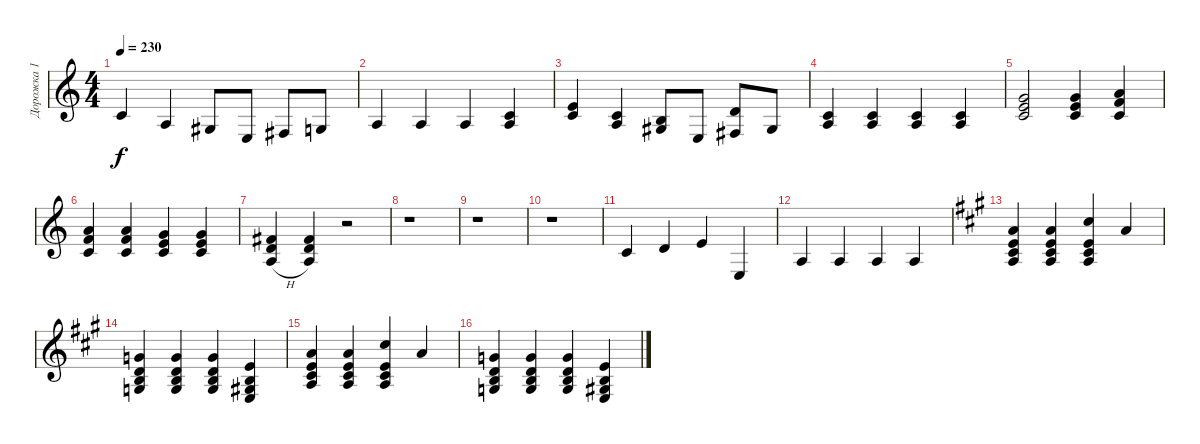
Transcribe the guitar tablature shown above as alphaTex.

\track ("Дорожка 1" "Дорожка 1") {instrument brightacousticpiano}
\staff {score}
\tuning (E4 B3 G3 D3 A2 E2) {hide}
\ts (4 4)
\tempo 230
\clef g2
\ks c
1.2{t}.4{dy f} 2.3.4 1.3.8 2.4.8 4.4.8 0.3.8 |
2.3.4 2.3.4 2.3.4 (1.2 2.3).4 |
(0.1 1.2).4 (1.2 2.3).4 (0.2 1.3).8 2.4.8 (3.2 4.4).8 1.3.8 |
(1.2 2.3).4 (1.2 2.3).4 (1.2 2.3).4 (1.2 2.3).4 |
(0.1 1.2 12.3).2 (3.1 5.2 5.3).4 (5.1 6.2 5.3).4 |
(1.1 1.2 14.3).4 (5.1 6.2 5.3).4 (3.1 1.2 9.3).4 (3.1 5.2 5.3).4 |
(2.1{h} 3.2{h} 2.3{h}).4 (2.1 3.2 2.3).4 r.2 |
r.1 |
r.1 |
r.1 |
1.2.4 3.2.4 0.1.4 2.4.4 |
2.3.4 2.3.4 2.3.4 2.3.4 |
\ks a
(5.1 5.2 6.3 7.4).4 (5.1 5.2 2.3 11.4).4 (9.1 5.2 6.3 7.4).4 5.1.4 |
(3.1 3.2 4.3 5.4).4 (3.1 0.2 0.3 12.4).4 (3.1 3.2 4.3 5.4).4 (0.1 0.2 1.3 2.4).4 |
(5.1 5.2 6.3 7.4).4 (0.1 2.2 2.3 19.4).4 (9.1 2.2 2.3 14.4).4 5.1.4 |
(3.1 3.2 4.3 5.4).4 (3.1 0.2 0.3 12.4).4 (3.1 3.2 4.3 5.4).4 (0.1 0.2 1.3 2.4).4
